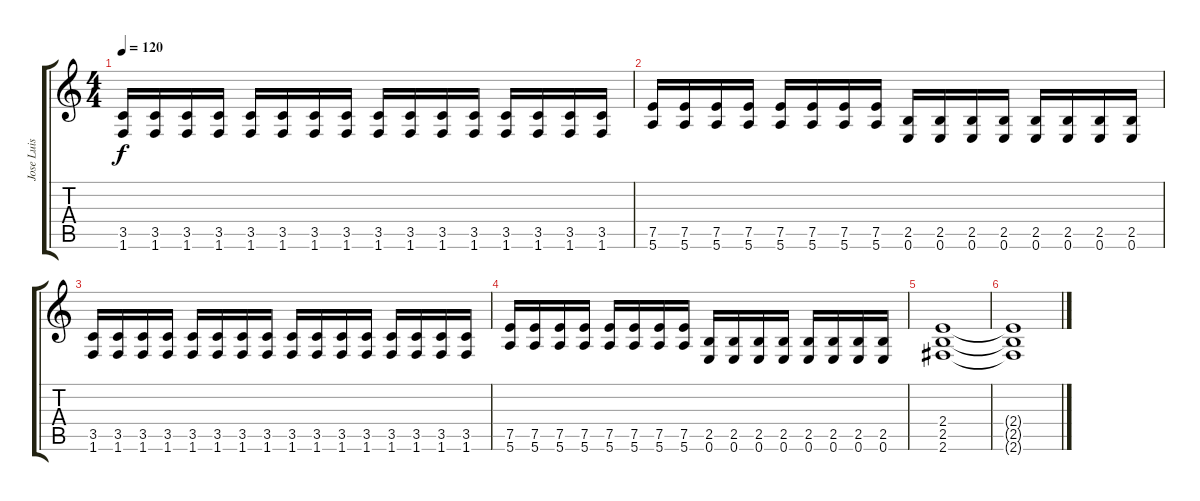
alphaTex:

\track ("Jose Luis " "Jose Luis ") {instrument distortionguitar}
\staff {score tabs}
\tuning (E4 B3 G3 D3 A2 E2) {hide}
\ts (4 4)
\tempo 120
\clef g2
\ks c
(3.5 1.6).16{dy f} (3.5 1.6).16 (3.5 1.6).16 (3.5 1.6).16 (3.5 1.6).16 (3.5 1.6).16 (3.5 1.6).16 (3.5 1.6).16 (3.5 1.6).16 (3.5 1.6).16 (3.5 1.6).16 (3.5 1.6).16 (3.5 1.6).16 (3.5 1.6).16 (3.5 1.6).16 (3.5 1.6).16 |
(7.5 5.6).16 (7.5 5.6).16 (7.5 5.6).16 (7.5 5.6).16 (7.5 5.6).16 (7.5 5.6).16 (7.5 5.6).16 (7.5 5.6).16 (2.5 0.6).16 (2.5 0.6).16 (2.5 0.6).16 (2.5 0.6).16 (2.5 0.6).16 (2.5 0.6).16 (2.5 0.6).16 (2.5 0.6).16 |
(3.5 1.6).16 (3.5 1.6).16 (3.5 1.6).16 (3.5 1.6).16 (3.5 1.6).16 (3.5 1.6).16 (3.5 1.6).16 (3.5 1.6).16 (3.5 1.6).16 (3.5 1.6).16 (3.5 1.6).16 (3.5 1.6).16 (3.5 1.6).16 (3.5 1.6).16 (3.5 1.6).16 (3.5 1.6).16 |
(7.5 5.6).16 (7.5 5.6).16 (7.5 5.6).16 (7.5 5.6).16 (7.5 5.6).16 (7.5 5.6).16 (7.5 5.6).16 (7.5 5.6).16 (2.5 0.6).16 (2.5 0.6).16 (2.5 0.6).16 (2.5 0.6).16 (2.5 0.6).16 (2.5 0.6).16 (2.5 0.6).16 (2.5 0.6).16 |
(2.4 2.5 2.6).1 |
(2.4{t} 2.5{t} 2.6{t}).1
